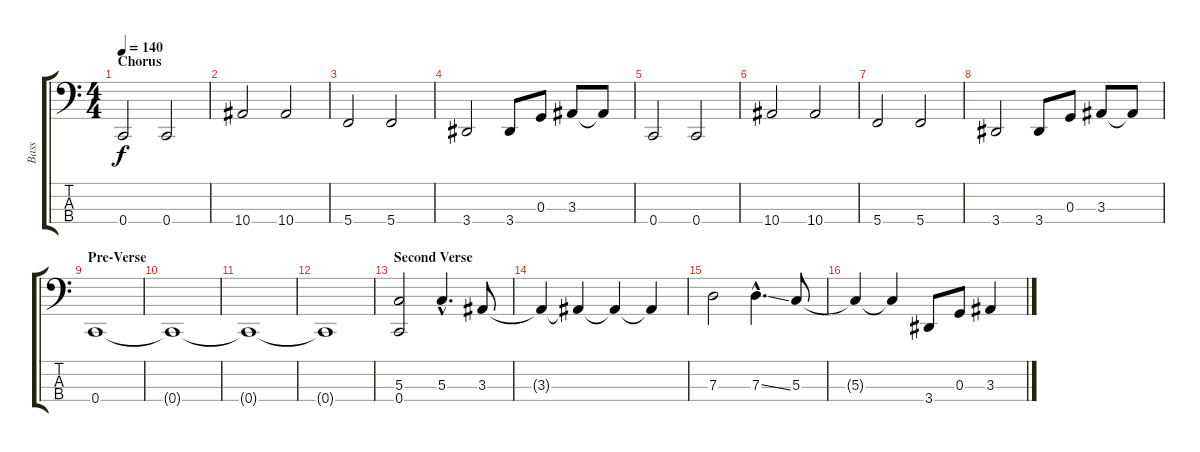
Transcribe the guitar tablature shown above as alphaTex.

\track ("Bass" "Bass") {instrument electricbassfinger}
\staff {score tabs}
\tuning (F2 C2 G1 C1) {hide}
\ts (4 4)
\section ("" "Chorus")
\tempo 140
\clef f4
\ks c
0.4.2{dy f} 0.4.2 |
10.4.2 10.4.2 |
5.4.2 5.4.2 |
3.4.2 3.4.8 0.3.8 3.3.8 3.3{t}.8 |
0.4.2 0.4.2 |
10.4.2 10.4.2 |
5.4.2 5.4.2 |
3.4.2 3.4.8 0.3.8 3.3.8 3.3{t}.8 |
\section ("" "Pre-Verse")
0.4.1 |
0.4{t}.1 |
0.4{t}.1 |
0.4{t}.1 |
\section ("" "Second Verse")
(5.3 0.4).2 5.3{hac}.4{d} 3.3.8 |
3.3{t}.4 3.3{t}.4 3.3{t}.4 3.3{t}.4 |
7.3.2 7.3{ss hac}.4{d} 5.3.8 |
5.3{t}.4 5.3{t}.4 3.4.8 0.3.8 3.3{ss}.4
